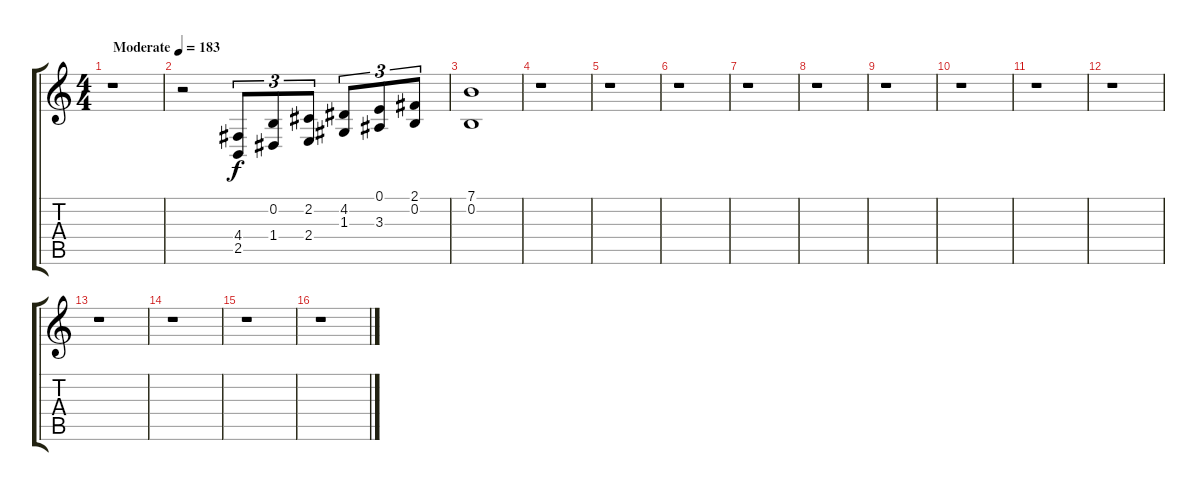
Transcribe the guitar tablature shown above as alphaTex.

\track "" {instrument violin}
\staff {score tabs}
\tuning (E4 B3 G3 D3 A2 E2) {hide}
\ts (4 4)
\tempo (183 "Moderate")
\clef g2
\ks c
r.1{dy f instrument violin} |
r.2 (4.4 2.5).8{tu (3 2)} (0.2 1.4).8{tu (3 2)} (2.2 2.4).8{tu (3 2)} (4.2 1.3).8{tu (3 2)} (0.1 3.3).8{tu (3 2)} (2.1 0.2).8{tu (3 2)} |
(7.1 0.2).1 |
r.1 |
r.1 |
r.1 |
r.1 |
r.1 |
r.1 |
r.1 |
r.1 |
r.1 |
r.1 |
r.1 |
r.1 |
r.1
